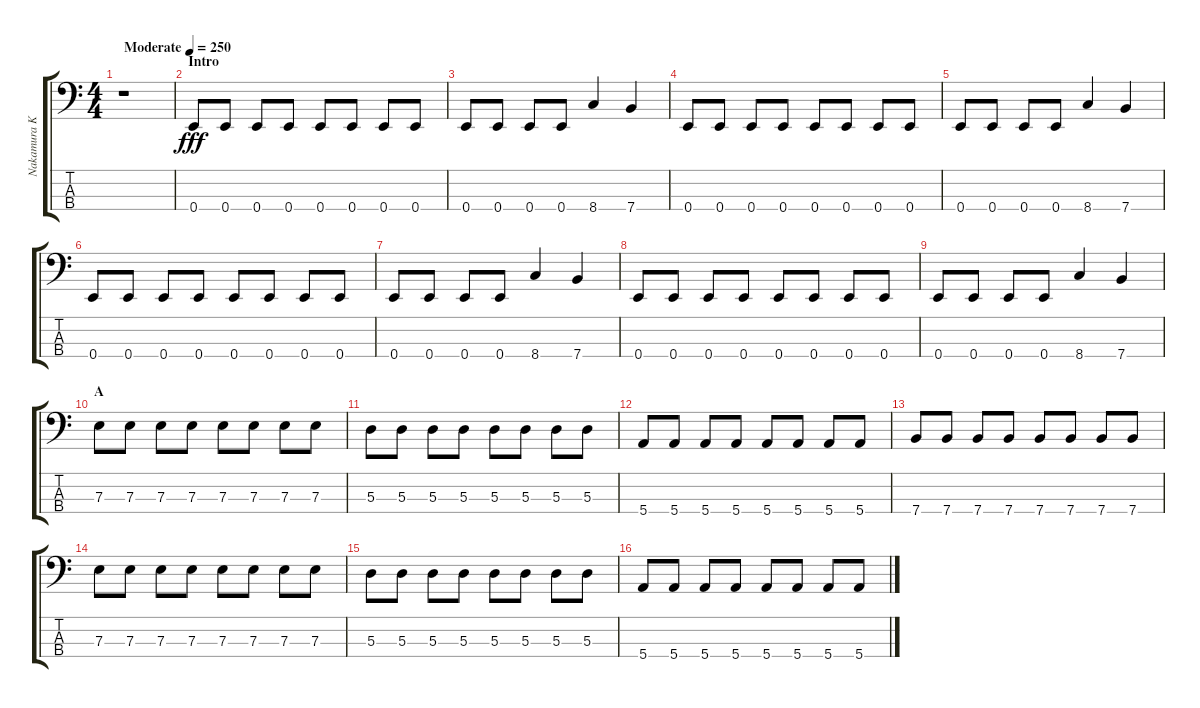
\track ("Nakamura Kazuhiko-E.BASS" "Nakamura K") {instrument electricbassfinger}
\staff {score tabs}
\tuning (G2 D2 A1 E1) {hide}
\ts (4 4)
\tempo (250 "Moderate")
\clef f4
\ks c
r.1{dy fff instrument electricbassfinger} |
\section ("" "Intro")
0.4.8 0.4.8 0.4.8 0.4.8 0.4.8 0.4.8 0.4.8 0.4.8 |
0.4.8 0.4.8 0.4.8 0.4.8 8.4.4 7.4.4 |
0.4.8 0.4.8 0.4.8 0.4.8 0.4.8 0.4.8 0.4.8 0.4.8 |
0.4.8 0.4.8 0.4.8 0.4.8 8.4.4 7.4.4 |
0.4.8 0.4.8 0.4.8 0.4.8 0.4.8 0.4.8 0.4.8 0.4.8 |
0.4.8 0.4.8 0.4.8 0.4.8 8.4.4 7.4.4 |
0.4.8 0.4.8 0.4.8 0.4.8 0.4.8 0.4.8 0.4.8 0.4.8 |
0.4.8 0.4.8 0.4.8 0.4.8 8.4.4 7.4.4 |
\section ("" "A")
7.3.8 7.3.8 7.3.8 7.3.8 7.3.8 7.3.8 7.3.8 7.3.8 |
5.3.8 5.3.8 5.3.8 5.3.8 5.3.8 5.3.8 5.3.8 5.3.8 |
5.4.8 5.4.8 5.4.8 5.4.8 5.4.8 5.4.8 5.4.8 5.4.8 |
7.4.8 7.4.8 7.4.8 7.4.8 7.4.8 7.4.8 7.4.8 7.4.8 |
7.3.8 7.3.8 7.3.8 7.3.8 7.3.8 7.3.8 7.3.8 7.3.8 |
5.3.8 5.3.8 5.3.8 5.3.8 5.3.8 5.3.8 5.3.8 5.3.8 |
5.4.8 5.4.8 5.4.8 5.4.8 5.4.8 5.4.8 5.4.8 5.4.8
